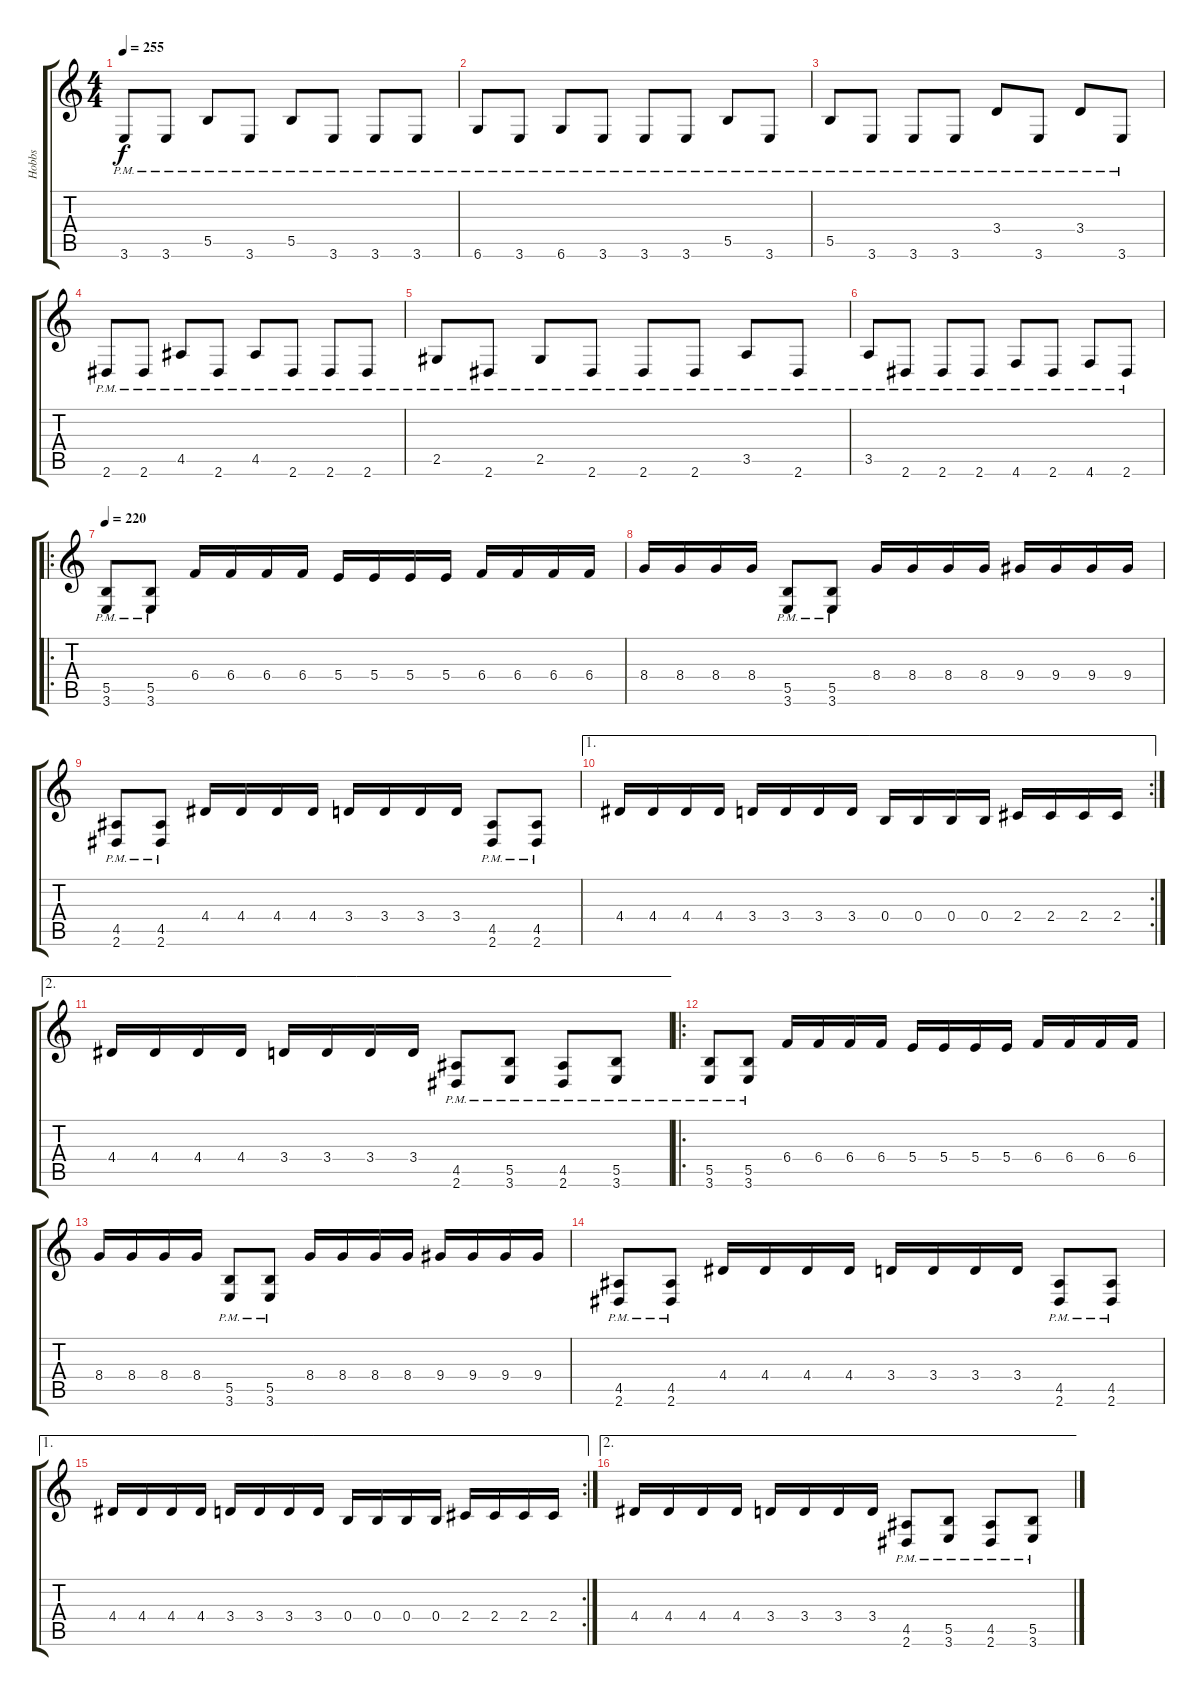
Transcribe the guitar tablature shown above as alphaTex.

\track ("Hobbs" "Hobbs") {instrument overdrivenguitar}
\staff {score tabs}
\tuning (Db4 Ab3 E3 B2 Gb2 Db2) {hide}
\ts (4 4)
\tempo 255
\clef g2
\ks c
3.6{pm}.8{dy f} 3.6{pm}.8 5.5{pm}.8 3.6{pm}.8 5.5{pm}.8 3.6{pm}.8 3.6{pm}.8 3.6{pm}.8 |
6.6{pm}.8 3.6{pm}.8 6.6{pm}.8 3.6{pm}.8 3.6{pm}.8 3.6{pm}.8 5.5{pm}.8 3.6{pm}.8 |
5.5{pm}.8 3.6{pm}.8 3.6{pm}.8 3.6{pm}.8 3.4{pm}.8 3.6{pm}.8 3.4{pm}.8 3.6{pm}.8 |
2.6{pm}.8 2.6{pm}.8 4.5{pm}.8 2.6{pm}.8 4.5{pm}.8 2.6{pm}.8 2.6{pm}.8 2.6{pm}.8 |
2.5{pm}.8 2.6{pm}.8 2.5{pm}.8 2.6{pm}.8 2.6{pm}.8 2.6{pm}.8 3.5{pm}.8 2.6{pm}.8 |
3.5{pm}.8 2.6{pm}.8 2.6{pm}.8 2.6{pm}.8 4.6{pm}.8 2.6{pm}.8 4.6{pm}.8 2.6{pm}.8 |
\ro
\tempo 220
(5.5{pm} 3.6{pm}).8{volume 14} (5.5{pm} 3.6{pm}).8 6.4.16 6.4.16 6.4.16 6.4.16 5.4.16 5.4.16 5.4.16 5.4.16 6.4.16 6.4.16 6.4.16 6.4.16 |
8.4.16 8.4.16 8.4.16 8.4.16 (5.5{pm} 3.6{pm}).8 (5.5{pm} 3.6{pm}).8 8.4.16 8.4.16 8.4.16 8.4.16 9.4.16 9.4.16 9.4.16 9.4.16 |
(4.5{pm} 2.6{pm}).8 (4.5{pm} 2.6{pm}).8 4.4.16 4.4.16 4.4.16 4.4.16 3.4.16 3.4.16 3.4.16 3.4.16 (4.5{pm} 2.6{pm}).8 (4.5{pm} 2.6{pm}).8 |
\ae 1
\rc 2
4.4.16 4.4.16 4.4.16 4.4.16 3.4.16 3.4.16 3.4.16 3.4.16 0.4.16 0.4.16 0.4.16 0.4.16 2.4.16 2.4.16 2.4.16 2.4.16 |
\ae 2
4.4.16 4.4.16 4.4.16 4.4.16 3.4.16 3.4.16 3.4.16 3.4.16 (4.5{pm} 2.6{pm}).8 (5.5{pm} 3.6{pm}).8 (4.5{pm} 2.6{pm}).8 (5.5{pm} 3.6{pm}).8 |
\ro
(5.5{pm} 3.6{pm}).8 (5.5{pm} 3.6{pm}).8 6.4.16 6.4.16 6.4.16 6.4.16 5.4.16 5.4.16 5.4.16 5.4.16 6.4.16 6.4.16 6.4.16 6.4.16 |
8.4.16 8.4.16 8.4.16 8.4.16 (5.5{pm} 3.6{pm}).8 (5.5{pm} 3.6{pm}).8 8.4.16 8.4.16 8.4.16 8.4.16 9.4.16 9.4.16 9.4.16 9.4.16 |
(4.5{pm} 2.6{pm}).8 (4.5{pm} 2.6{pm}).8 4.4.16 4.4.16 4.4.16 4.4.16 3.4.16 3.4.16 3.4.16 3.4.16 (4.5{pm} 2.6{pm}).8 (4.5{pm} 2.6{pm}).8 |
\ae 1
\rc 2
4.4.16 4.4.16 4.4.16 4.4.16 3.4.16 3.4.16 3.4.16 3.4.16 0.4.16 0.4.16 0.4.16 0.4.16 2.4.16 2.4.16 2.4.16 2.4.16 |
\ae 2
4.4.16 4.4.16 4.4.16 4.4.16 3.4.16 3.4.16 3.4.16 3.4.16 (4.5{pm} 2.6{pm}).8 (5.5{pm} 3.6{pm}).8 (4.5{pm} 2.6{pm}).8 (5.5{pm} 3.6{pm}).8
